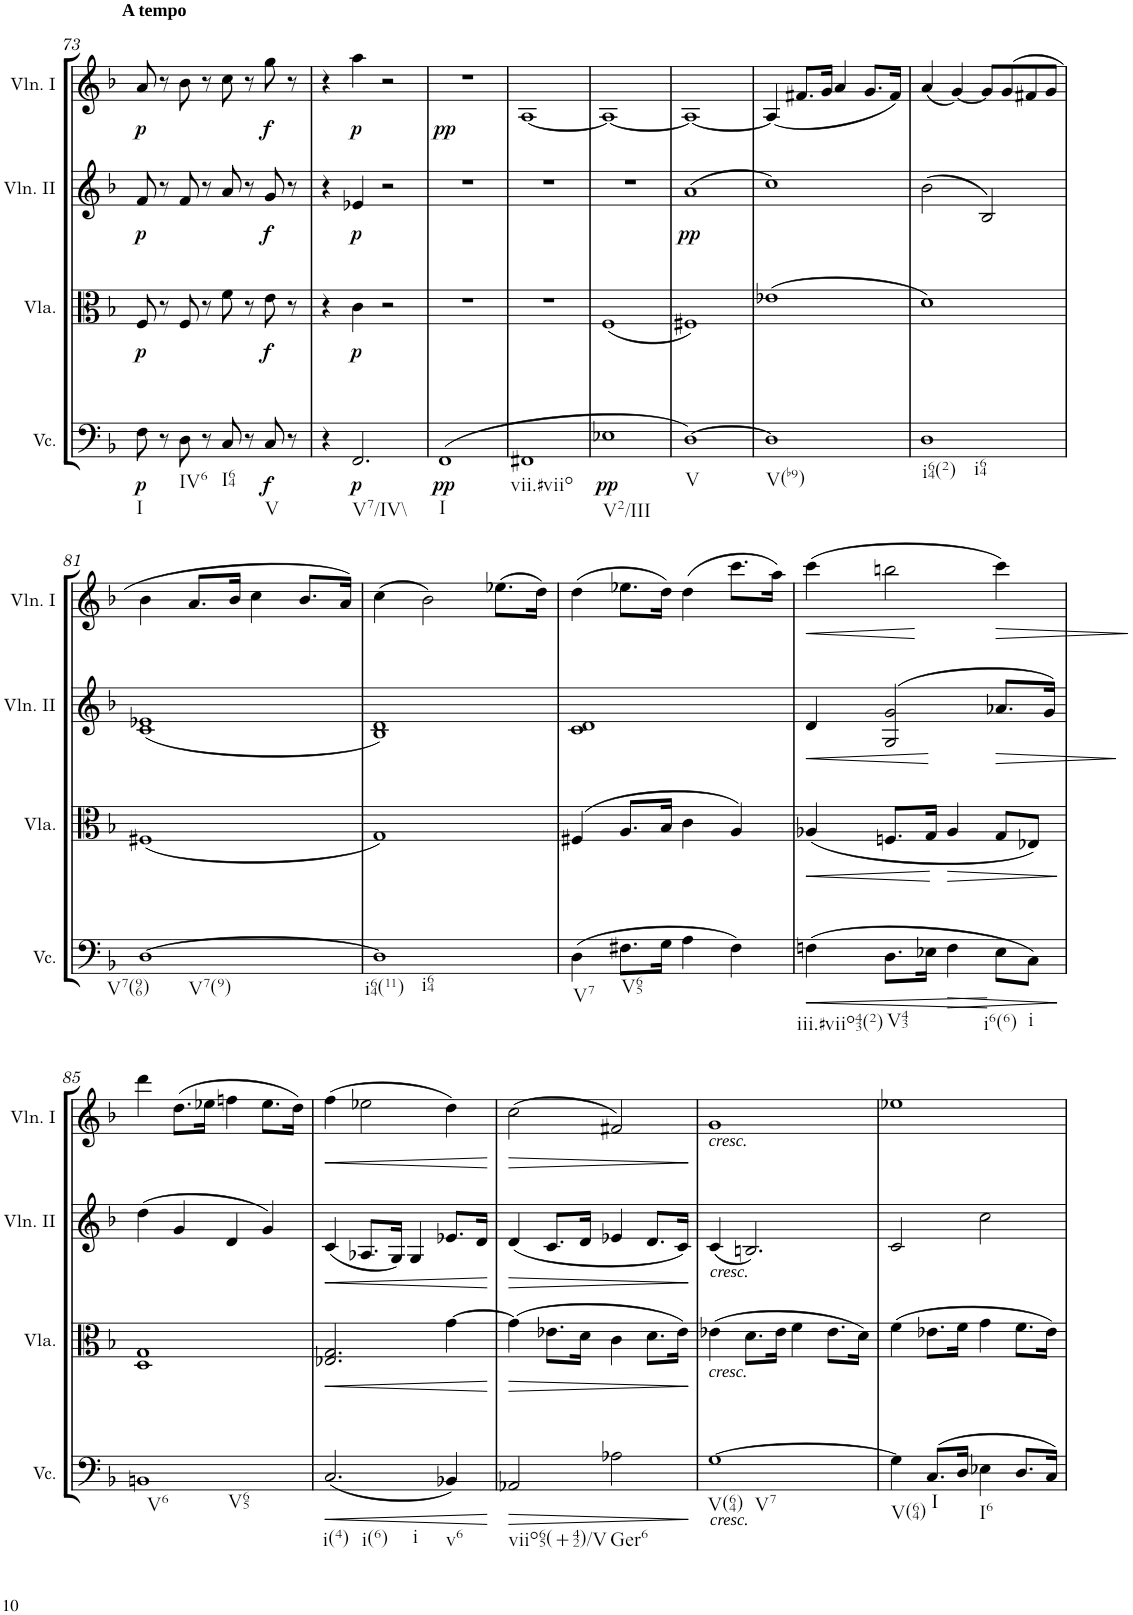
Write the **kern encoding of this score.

**kern	**dynam	**kern	**dynam	**kern	**dynam	**kern	**dynam
*part4	*part4	*part3	*part3	*part2	*part2	*part1	*part1
*staff4	*staff4	*staff3	*staff3	*staff2	*staff2	*staff1	*staff1
*I"Violoncello	*	*I"Viola	*	*I"Violin II	*	*I"Violin I	*
*I'Vc.	*	*I'Vla.	*	*I'Vln. II	*	*I'Vln. I	*
!!LO:PB:g=z
*clefC4	*	*clefC3	*	*clefG2	*	*clefG2	*
*k[b-]	*	*k[b-]	*	*k[b-]	*	*k[b-]	*
*M4/4	*	*M4/4	*	*M4/4	*	*M4/4	*
*met(c)	*	*met(c)	*	*met(c)	*	*met(c)	*
=73	=73	=73	=73	=73	=73	=73	=73
!	!	!	!	!	!	!LO:TX:a:B:t=A tempo	!
!LO:TX:b:t=I	!	!	!	!	!	!	!
!	!LO:DY:b	!	!LO:DY:b	!	!LO:DY:b	!	!LO:DY:b
8F\	p	8F/	p	8f/	p	8a/	p
8r	.	8r	.	8r	.	8r	.
!LO:TX:b:t=IV6	!	!	!	!	!	!	!
8D\	.	8F/	.	8f/	.	8b-\	.
8r	.	8r	.	8r	.	8r	.
!LO:TX:b:t=I64	!	!	!	!	!	!	!
8C/	.	8f\	.	8a/	.	8cc\	.
8r	.	8r	.	8r	.	8r	.
!LO:TX:b:t=V	!	!	!	!	!	!	!
!	!LO:DY:b	!	!LO:DY:b	!	!LO:DY:b	!	!LO:DY:b
8C/	f	8e\	f	8g/	f	8gg\	f
8r	.	8r	.	8r	.	8r	.
=74	=74	=74	=74	=74	=74	=74	=74
4r	.	4r	.	4r	.	4r	.
!LO:TX:b:t=V7/IV\\	!	!	!	!	!	!	!
!	!LO:DY:b	!	!LO:DY:b	!	!LO:DY:b	!	!LO:DY:b
2.FF/	p	4c\	p	4e-X/	p	4aa\	p
.	.	2r	.	2r	.	2r	.
=75	=75	=75	=75	=75	=75	=75	=75
!LO:TX:b:t=I	!	!	!	!	!	!	!
!	!LO:DY:b	!	!	!	!	!	!LO:DY:b
(1FF	pp	1r	.	1r	.	1r	pp
=76	=76	=76	=76	=76	=76	=76	=76
!LO:TX:b:t=vii.#viio	!	!	!	!	!	!	!
1FF#X	.	1r	.	1r	.	[1A	.
=77	=77	=77	=77	=77	=77	=77	=77
!LO:TX:b:t=V2/III	!	!	!	!	!	!	!
!	!LO:DY:b	!	!	!	!	!	!
1E-X	pp	(1F	.	1r	.	1A_	.
=78	=78	=78	=78	=78	=78	=78	=78
!LO:TX:b:t=V	!	!	!	!	!	!	!
!	!	!	!	!	!LO:DY:b	!	!
[1D)	.	1F#X)	.	(1a	pp	1A_	.
=79	=79	=79	=79	=79	=79	=79	=79
!LO:TX:b:t=V(b9)	!	!	!	!	!	!	!
1D]	.	(1e-X	.	1cc)	.	(4A/]	.
.	.	.	.	.	.	8.f#X/L	.
.	.	.	.	.	.	16g/Jk	.
.	.	.	.	.	.	4a/	.
.	.	.	.	.	.	8.g/L	.
.	.	.	.	.	.	16f#/Jk)	.
=80	=80	=80	=80	=80	=80	=80	=80
!LO:TX:b:t=i64(2)	!	!	!	!	!	!	!
!LO:TX:b:t=i64	!	!	!	!	!	!	!
1D	.	1d)	.	(2b-\	.	(4a/	.
.	.	.	.	.	.	[4g/)	.
.	.	.	.	2B-/)	.	8g/L]	.
.	.	.	.	.	.	(8g/	.
.	.	.	.	.	.	8f#X/	.
.	.	.	.	.	.	8g/J	.
!!LO:LB:g=z
=81	=81	=81	=81	=81	=81	=81	=81
!LO:TX:b:t=V7(96)	!	!	!	!	!	!	!
!LO:TX:b:t=V7(9)	!	!	!	!	!	!	!
[1D	.	(1F#X	.	(1c 1e-X	.	4b-\	.
.	.	.	.	.	.	8.a/L	.
.	.	.	.	.	.	16b-/Jk	.
.	.	.	.	.	.	4cc\	.
.	.	.	.	.	.	8.b-/L	.
.	.	.	.	.	.	16a/Jk)	.
=82	=82	=82	=82	=82	=82	=82	=82
!LO:TX:b:t=i64(11)	!	!	!	!	!	!	!
!LO:TX:b:t=i64	!	!	!	!	!	!	!
1D]	.	1G)	.	1B- 1d)	.	(4cc\	.
.	.	.	.	.	.	2b-\)	.
.	.	.	.	.	.	(8.ee-X\L	.
.	.	.	.	.	.	16dd\Jk)	.
=83	=83	=83	=83	=83	=83	=83	=83
!LO:TX:b:t=V7	!	!	!	!	!	!	!
(4D\	.	(4F#X/	.	1c 1d	.	(4dd\	.
!LO:TX:b:t=V65	!	!	!	!	!	!	!
8.F#X\L	.	8.A/L	.	.	.	8.ee-X\L	.
16G\Jk	.	16B-/Jk	.	.	.	16dd\Jk)	.
4A\	.	4c\	.	.	.	(4dd\	.
4F#\)	.	4A/)	.	.	.	8.ccc\L	.
.	.	.	.	.	.	16aa\Jk)	.
=84	=84	=84	=84	=84	=84	=84	=84
!LO:TX:b:t=iii.#viio43(2)	!	!	!	!	!	!	!
!	!LO:HP:b	!	!LO:HP:b	!	!LO:HP:b	!	!LO:HP:b
(4Fn\	<	(4A-X/	<	4d/	<	(4ccc\	<
!LO:TX:b:t=V43	!	!	!	!	!	!	!
8.D\L	.	8.Fn/L	.	(>2G/ 2g/	.	2bbn\	.
16E-X\Jk	.	16G/Jk	.	.	.	.	.
!	!LO:HP:b	!	!LO:HP:b	!	!	!	!
4F\	>	4A-/	>	.	.	.	.
!LO:TX:b:t=i6(6)	!	!	!	!	!	!	!
!	!	!	!	!	!LO:HP:n=1:b	!	!LO:HP:n=1:b
8E-\L	[	8G/L	[	8.a-X/L	[ >	4ccc\)	[ >
!LO:TX:b:t=i	!	!	!	!	!	!	!
8C\J)	.	8E-X/J)	.	.	.	.	.
.	.	.	.	16g/Jk)	.	.	.
.	]	.	]	.	]	.	]
!!LO:LB:g=z
=85	=85	=85	=85	=85	=85	=85	=85
!LO:TX:b:t=V6	!	!	!	!	!	!	!
!LO:TX:b:t=V65	!	!	!	!	!	!	!
1BBn	.	1D 1G	.	(4dd\	.	4ddd\	.
.	.	.	.	4g/	.	(8.dd\L	.
.	.	.	.	.	.	16ee-X\Jk	.
.	.	.	.	4d/	.	4ffn\	.
.	.	.	.	4g/)	.	8.ee-\L	.
.	.	.	.	.	.	16dd\Jk)	.
=86	=86	=86	=86	=86	=86	=86	=86
!LO:TX:b:t=i(4)	!	!	!	!	!	!	!
!LO:TX:b:t=i(6)	!	!	!	!	!	!	!
!LO:TX:b:t=i	!	!	!	!	!	!	!
!	!LO:HP:b	!	!LO:HP:b	!	!LO:HP:b	!	!LO:HP:b
(2.C/	<	2.E-X/ 2.G/	<	(4c/	<	(4ff\	<
.	.	.	.	8.A-X/L	.	2ee-X\	.
.	.	.	.	16G/Jk)	.	.	.
.	.	.	.	4G/	.	.	.
!LO:TX:b:t=v6	!	!	!	!	!	!	!
4BB-X/)	.	[4g\	.	8.e-X/L	.	4dd\)	.
.	.	.	.	16d/Jk	.	.	.
.	[	.	[	.	[	.	[
=87	=87	=87	=87	=87	=87	=87	=87
!LO:TX:b:t=viio65(+42)/V	!	!	!	!	!	!	!
!	!LO:HP:b	!	!LO:HP:b	!	!LO:HP:b	!	!LO:HP:b
2AA-X/	>	(4g\]	>	(4d/	>	(2cc\	>
.	.	8.e-X\L	.	8.c/L	.	.	.
.	.	16d\Jk	.	16d/Jk	.	.	.
!LO:TX:b:t=Ger6	!	!	!	!	!	!	!
2A-X\	.	4c\	.	4e-X/	.	2f#X/)	.
.	.	8.d\L	.	8.d/L	.	.	.
.	.	16e-\Jk)	.	16c/Jk)	.	.	.
.	]	.	]	.	]	.	]
=88	=88	=88	=88	=88	=88	=88	=88
!	!	!	!	!	!	!LO:TX:b:i:t=cresc.	!
!	!	!	!	!LO:TX:b:i:t=cresc.	!	!	!
!	!	!LO:TX:b:i:t=cresc.	!	!	!	!	!
!LO:TX:b:i:t=cresc.	!	!	!	!	!	!	!
!LO:TX:b:t=V(64)	!	!	!	!	!	!	!
!LO:TX:b:t=V7	!	!	!	!	!	!	!
[1G	.	(4e-X\	.	(4c/	.	1g	.
.	.	8.d\L	.	2.Bn/)	.	.	.
.	.	16e-\Jk	.	.	.	.	.
.	.	4f\	.	.	.	.	.
.	.	8.e-\L	.	.	.	.	.
.	.	16d\Jk)	.	.	.	.	.
=89	=89	=89	=89	=89	=89	=89	=89
!LO:TX:b:t=V(64)	!	!	!	!	!	!	!
4G\]	.	(4f\	.	2c/	.	1ee-X	.
!LO:TX:b:t=I	!	!	!	!	!	!	!
(8.C/L	.	8.e-X\L	.	.	.	.	.
16D/Jk	.	16f\Jk	.	.	.	.	.
!LO:TX:b:t=I6	!	!	!	!	!	!	!
4E-X\	.	4g\	.	2cc\	.	.	.
8.D/L	.	8.f\L	.	.	.	.	.
16C/Jk)	.	16e-\Jk)	.	.	.	.	.
=	=	=	=	=	=	=	=
*-	*-	*-	*-	*-	*-	*-	*-
